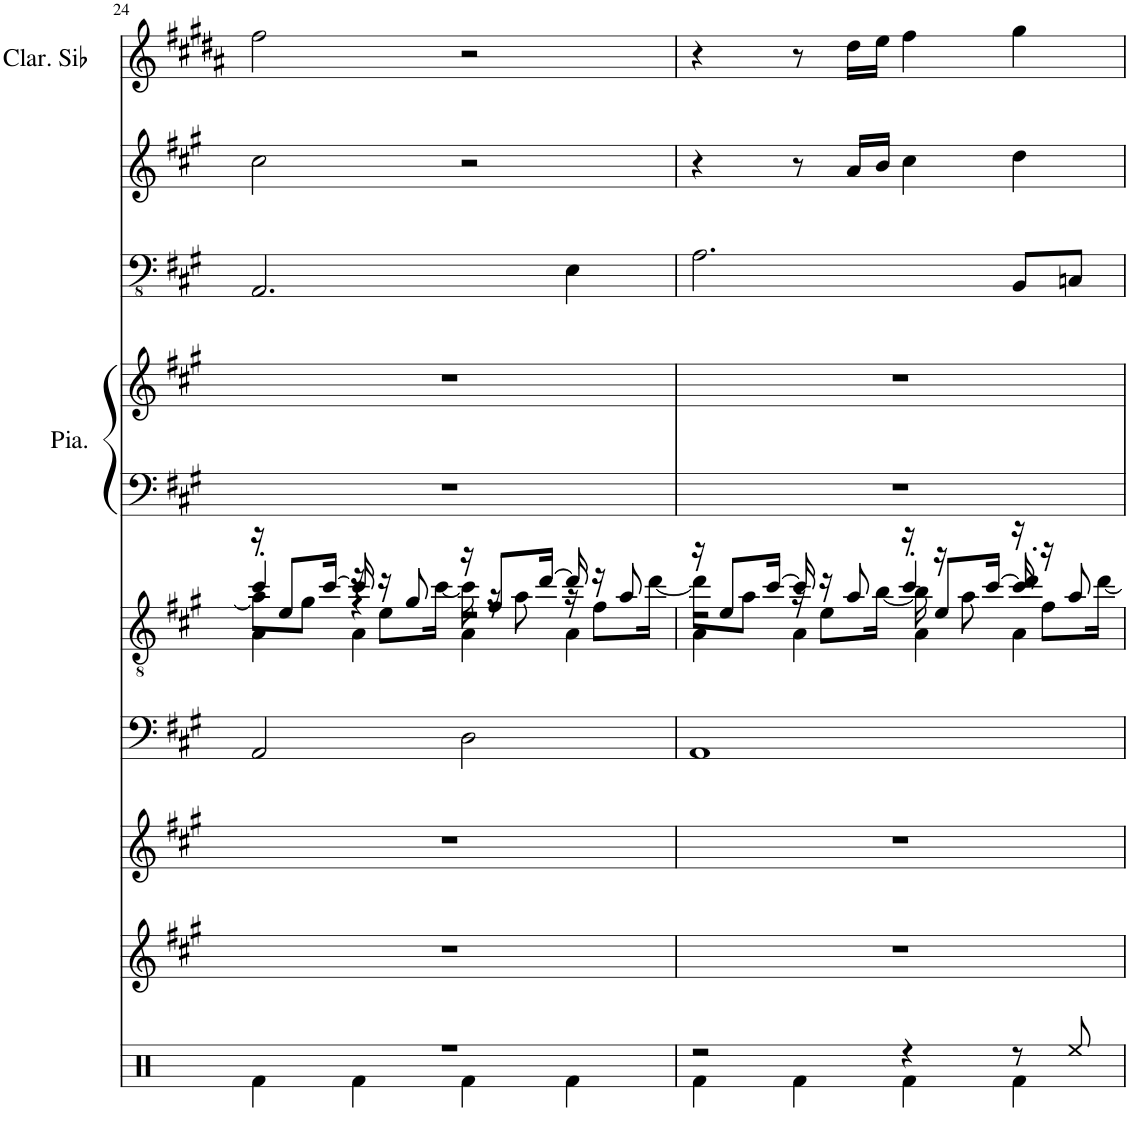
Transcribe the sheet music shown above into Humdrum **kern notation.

**kern	**kern	**kern	**kern	**kern	**kern	**kern	**kern	**kern	**kern
*part9	*part8	*part7	*part6	*part5	*part4	*part4	*part3	*part2	*part1
*staff10	*staff9	*staff8	*staff7	*staff6	*staff5	*staff4	*staff3	*staff2	*staff1
*I"Drums	*I"Brass	*I"Harp	*I"Strings	*I"Guitar	*I"Piano	*	*I"フレットレスエレキベース	*I"Voice	*I"Clarinette en Sib
*	*	*I'Hp	*I'Str	*	*I'Pia.	*	*	*	*I'Clar. Sib
!!LO:PB:g=z
*clefX	*clefG2	*clefG2	*clefF4	*clefGv2	*clefF4	*clefG2	*clefFv4	*clefG2	*clefG2
*	*	*	*	*	*	*	*	*	*Trd1c2
*k[f#c#g#]	*k[f#c#g#]	*k[f#c#g#]	*k[f#c#g#]	*k[f#c#g#]	*k[f#c#g#]	*k[f#c#g#]	*k[f#c#g#]	*k[f#c#g#]	*k[f#c#g#d#a#]
*M4/4	*M4/4	*M4/4	*M4/4	*M4/4	*M4/4	*M4/4	*M4/4	*M4/4	*M4/4
=24	=24	=24	=24	=24	=24	=24	=24	=24	=24
*^	*	*	*	*^	*	*	*	*	*
*	*	*	*	*	*	*^	*	*	*	*	*
*	*	*	*	*	*	*	*^	*	*	*	*	*
1r	4Rf\	1r	1r	2AA/	16r	8a\L]	4cc#'/	4A\	1r	1r	2.AAA/	2cc#\	2ff#\
.	.	.	.	.	8e/L	.	.	.	.	.	.	.	.
.	.	.	.	.	.	8g#\J	.	.	.	.	.	.	.
.	.	.	.	.	[16cc#/Jk	.	.	.	.	.	.	.	.
.	4Rf\	.	.	.	16cc#/]	16r	4r	4A\	.	.	.	.	.
.	.	.	.	.	16r	8e\L	.	.	.	.	.	.	.
.	.	.	.	.	8g#/	.	.	.	.	.	.	.	.
.	.	.	.	.	.	[16cc#\Jk	.	.	.	.	.	.	.
.	4Rf\	.	.	2D\	16r	16cc#\]	2r	4A\	.	.	.	2r	2r
.	.	.	.	.	8f#/L	16r	.	.	.	.	.	.	.
.	.	.	.	.	.	8a\	.	.	.	.	.	.	.
.	.	.	.	.	[16dd/Jk	.	.	.	.	.	.	.	.
.	4Rf\	.	.	.	16dd/]	16r	.	4A\	.	.	4EE\	.	.
.	.	.	.	.	16r	8f#\L	.	.	.	.	.	.	.
.	.	.	.	.	8a/	.	.	.	.	.	.	.	.
.	.	.	.	.	.	[16dd\Jk	.	.	.	.	.	.	.
=25	=25	=25	=25	=25	=25	=25	=25	=25	=25	=25	=25	=25	=25
2r	4Rf\	1r	1r	1AA	16r	8dd\L]	2r	4A\	1r	1r	2.AA\	4r	4r
.	.	.	.	.	8e/L	.	.	.	.	.	.	.	.
.	.	.	.	.	.	8a\J	.	.	.	.	.	.	.
.	.	.	.	.	[16cc#/Jk	.	.	.	.	.	.	.	.
.	4Rf\	.	.	.	16cc#/]	16r	.	4A\	.	.	.	8r	8r
.	.	.	.	.	16r	8e\L	.	.	.	.	.	.	.
.	.	.	.	.	8a/	.	.	.	.	.	.	16a/LL	16dd#\LL
.	.	.	.	.	.	[16b\Jk	.	.	.	.	.	16b/JJ	16ee\JJ
4r	4Rf\	.	.	.	16r	16b\]	4cc#'/	4A\	.	.	.	4cc#\	4ff#\
.	.	.	.	.	8e/L	16r	.	.	.	.	.	.	.
.	.	.	.	.	.	8a\	.	.	.	.	.	.	.
.	.	.	.	.	[16cc#/Jk	.	.	.	.	.	.	.	.
8r	4Rf\	.	.	.	16cc#/]	16r	4dd'/	4A\	.	.	8BBB/L	4dd\	4gg#\
.	.	.	.	.	16r	8f#\L	.	.	.	.	.	.	.
8Ree/	.	.	.	.	8a/	.	.	.	.	.	8CCn/J	.	.
.	.	.	.	.	.	[16dd\Jk	.	.	.	.	.	.	.
*v	*v	*	*	*	*v	*v	*v	*v	*	*	*	*	*
=	=	=	=	=	=	=	=	=	=
*-	*-	*-	*-	*-	*-	*-	*-	*-	*-
